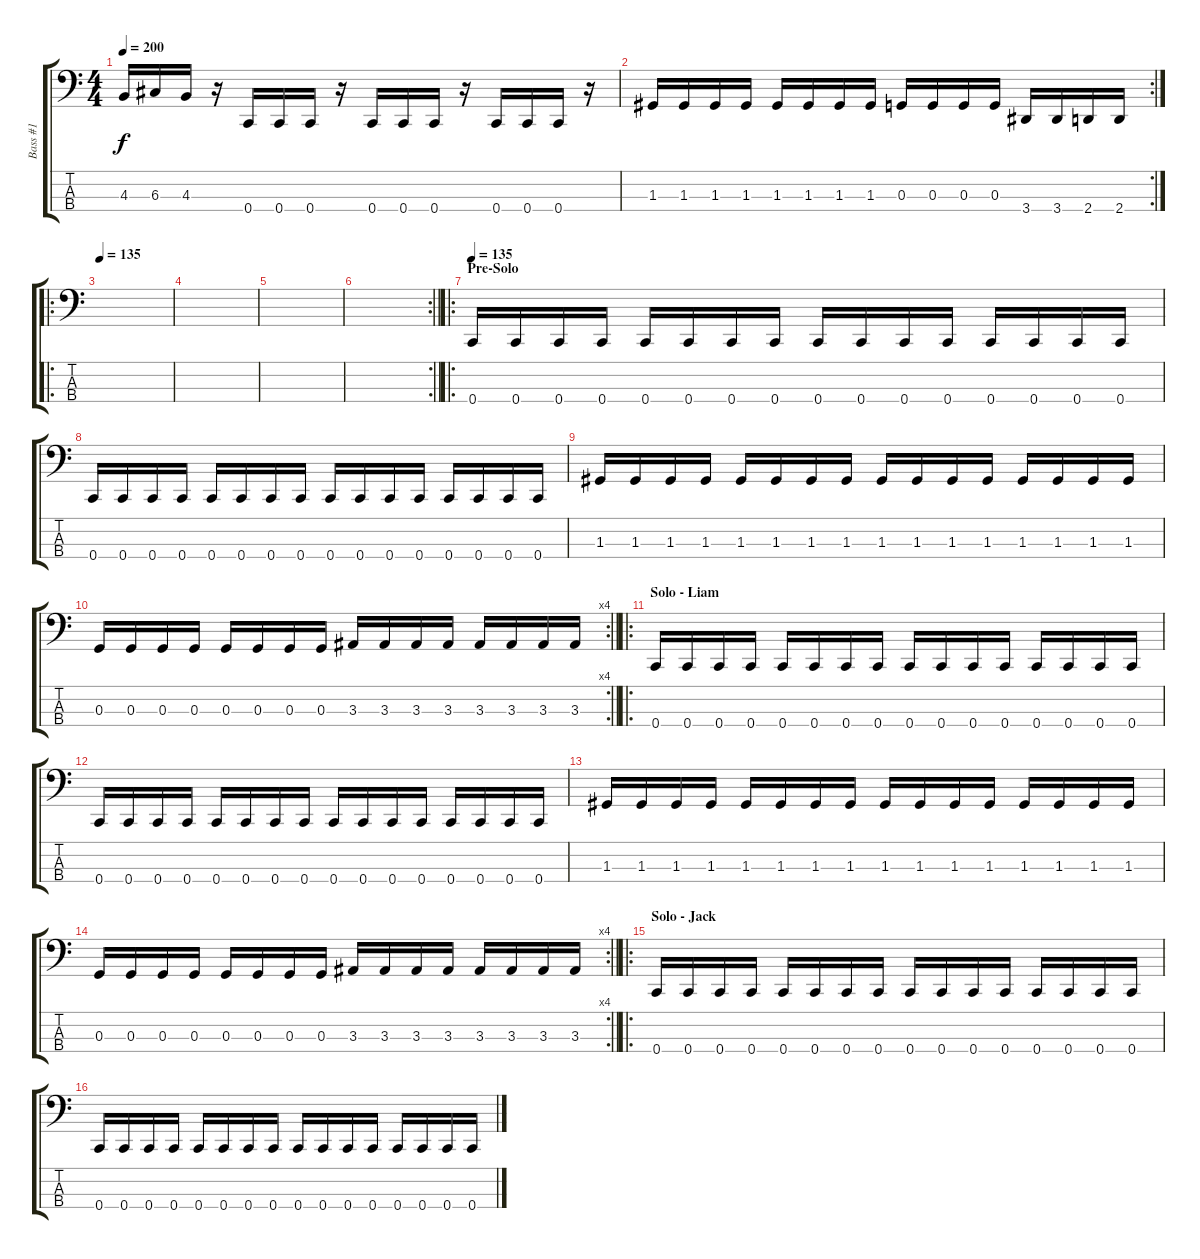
\track ("Bass #1" "Bass #1") {instrument acousticguitarsteel}
\staff {score tabs}
\tuning (F2 C2 G1 C1) {hide}
\ts (4 4)
\tempo 200
\clef f4
\ks c
4.3.16{dy f} 6.3.16 4.3.16 r.16 0.4.16 0.4.16 0.4.16 r.16 0.4.16 0.4.16 0.4.16 r.16 0.4.16 0.4.16 0.4.16 r.16 |
\rc 2
1.3.16 1.3.16 1.3.16 1.3.16 1.3.16 1.3.16 1.3.16 1.3.16 0.3.16 0.3.16 0.3.16 0.3.16 3.4.16 3.4.16 2.4.16 2.4.16 |
\ro
\tempo 135
|
|
|
\rc 2
\barLineRight lightlight
|
\ro
\section ("" "Pre-Solo")
\tempo 135
0.4.16 0.4.16 0.4.16 0.4.16 0.4.16 0.4.16 0.4.16 0.4.16 0.4.16 0.4.16 0.4.16 0.4.16 0.4.16 0.4.16 0.4.16 0.4.16 |
0.4.16 0.4.16 0.4.16 0.4.16 0.4.16 0.4.16 0.4.16 0.4.16 0.4.16 0.4.16 0.4.16 0.4.16 0.4.16 0.4.16 0.4.16 0.4.16 |
1.3.16 1.3.16 1.3.16 1.3.16 1.3.16 1.3.16 1.3.16 1.3.16 1.3.16 1.3.16 1.3.16 1.3.16 1.3.16 1.3.16 1.3.16 1.3.16 |
\rc 4
\barLineRight lightlight
0.3.16 0.3.16 0.3.16 0.3.16 0.3.16 0.3.16 0.3.16 0.3.16 3.3.16 3.3.16 3.3.16 3.3.16 3.3.16 3.3.16 3.3.16 3.3.16 |
\ro
\section ("" "Solo - Liam")
0.4.16 0.4.16 0.4.16 0.4.16 0.4.16 0.4.16 0.4.16 0.4.16 0.4.16 0.4.16 0.4.16 0.4.16 0.4.16 0.4.16 0.4.16 0.4.16 |
0.4.16 0.4.16 0.4.16 0.4.16 0.4.16 0.4.16 0.4.16 0.4.16 0.4.16 0.4.16 0.4.16 0.4.16 0.4.16 0.4.16 0.4.16 0.4.16 |
1.3.16 1.3.16 1.3.16 1.3.16 1.3.16 1.3.16 1.3.16 1.3.16 1.3.16 1.3.16 1.3.16 1.3.16 1.3.16 1.3.16 1.3.16 1.3.16 |
\rc 4
\barLineRight lightlight
0.3.16 0.3.16 0.3.16 0.3.16 0.3.16 0.3.16 0.3.16 0.3.16 3.3.16 3.3.16 3.3.16 3.3.16 3.3.16 3.3.16 3.3.16 3.3.16 |
\ro
\section ("" "Solo - Jack")
0.4.16 0.4.16 0.4.16 0.4.16 0.4.16 0.4.16 0.4.16 0.4.16 0.4.16 0.4.16 0.4.16 0.4.16 0.4.16 0.4.16 0.4.16 0.4.16 |
0.4.16 0.4.16 0.4.16 0.4.16 0.4.16 0.4.16 0.4.16 0.4.16 0.4.16 0.4.16 0.4.16 0.4.16 0.4.16 0.4.16 0.4.16 0.4.16
